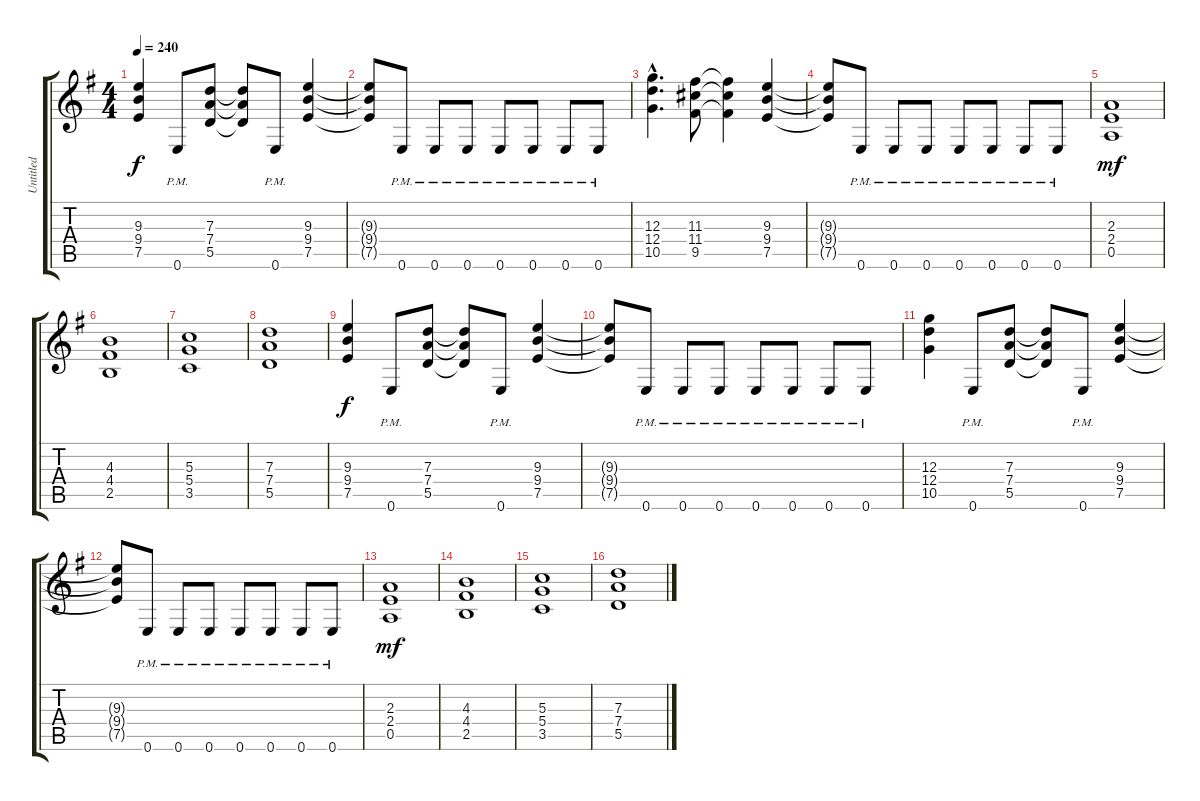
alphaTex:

\track ("Untitled" "Untitled") {instrument distortionguitar}
\staff {score tabs}
\tuning (E4 B3 G3 D3 A2 E2) {hide}
\ts (4 4)
\tempo 240
\clef g2
\ks g
(9.3 9.4 7.5).4{dy f} 0.6{pm}.8 (7.3 7.4 5.5).8 (7.3{t} 7.4{t} 5.5{t}).8 0.6{pm}.8 (9.3 9.4 7.5).4 |
(9.3{t} 9.4{t} 7.5{t}).8 0.6{pm}.8 0.6{pm}.8 0.6{pm}.8 0.6{pm}.8 0.6{pm}.8 0.6{pm}.8 0.6{pm}.8 |
(12.3{hac} 12.4{hac} 10.5{hac}).4{d} (11.3 11.4 9.5).8 (11.3{t} 11.4{t} 9.5{t}).4 (9.3 9.4 7.5).4 |
(9.3{t} 9.4{t} 7.5{t}).8 0.6{pm}.8 0.6{pm}.8 0.6{pm}.8 0.6{pm}.8 0.6{pm}.8 0.6{pm}.8 0.6{pm}.8 |
(2.3 2.4 0.5).1{dy mf} |
(4.3 4.4 2.5).1 |
(5.3 5.4 3.5).1 |
(7.3 7.4 5.5).1 |
(9.3 9.4 7.5).4{dy f} 0.6{pm}.8 (7.3 7.4 5.5).8 (7.3{t} 7.4{t} 5.5{t}).8 0.6{pm}.8 (9.3 9.4 7.5).4 |
(9.3{t} 9.4{t} 7.5{t}).8 0.6{pm}.8 0.6{pm}.8 0.6{pm}.8 0.6{pm}.8 0.6{pm}.8 0.6{pm}.8 0.6{pm}.8 |
(12.3 12.4 10.5).4 0.6{pm}.8 (7.3 7.4 5.5).8 (7.3{t} 7.4{t} 5.5{t}).8 0.6{pm}.8 (9.3 9.4 7.5).4 |
(9.3{t} 9.4{t} 7.5{t}).8 0.6{pm}.8 0.6{pm}.8 0.6{pm}.8 0.6{pm}.8 0.6{pm}.8 0.6{pm}.8 0.6{pm}.8 |
(2.3 2.4 0.5).1{dy mf} |
(4.3 4.4 2.5).1 |
(5.3 5.4 3.5).1 |
(7.3 7.4 5.5).1
